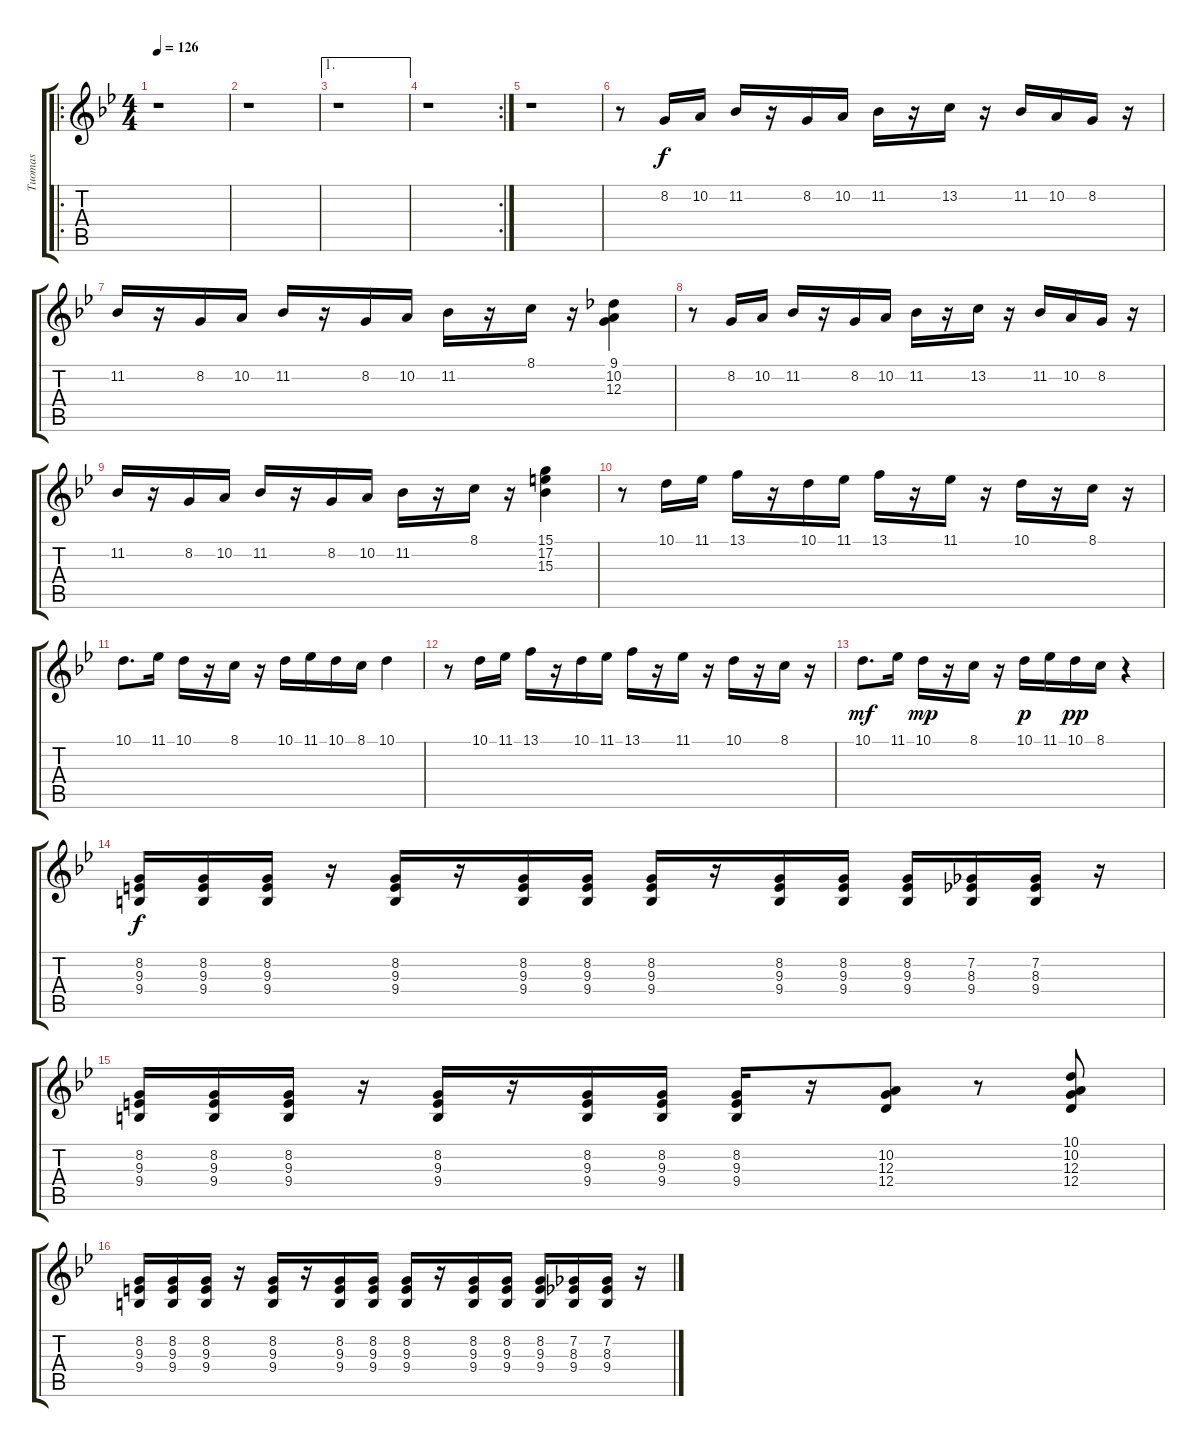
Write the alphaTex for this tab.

\track ("Tuomas" "Tuomas") {instrument stringensemble1}
\staff {score tabs}
\tuning (E4 B3 G3 D3 A2 E2) {hide}
\ro
\ts (4 4)
\tempo 126
\clef g2
\ks gminor
r.1{dy f} |
r.1 |
\ae 1
r.1 |
\rc 2
r.1 |
r.1 |
r.8{volume 15} 8.2.16 10.2.16 11.2.16 r.16 8.2.16 10.2.16 11.2.16 r.16 13.2.16 r.16 11.2.16 10.2.16 8.2.16 r.16 |
11.2.16 r.16 8.2.16 10.2.16 11.2.16 r.16 8.2.16 10.2.16 11.2.16 r.16 8.1.16 r.16 (9.1 10.2 12.3).4 |
r.8 8.2.16 10.2.16 11.2.16 r.16 8.2.16 10.2.16 11.2.16 r.16 13.2.16 r.16 11.2.16 10.2.16 8.2.16 r.16 |
11.2.16 r.16 8.2.16 10.2.16 11.2.16 r.16 8.2.16 10.2.16 11.2.16 r.16 8.1.16 r.16 (15.1 17.2 15.3).4 |
r.8 10.1.16 11.1.16 13.1.16 r.16 10.1.16 11.1.16 13.1.16 r.16 11.1.16 r.16 10.1.16 r.16 8.1.16 r.16 |
10.1.8{d} 11.1.16 10.1.16 r.16 8.1.16 r.16 10.1.16 11.1.16 10.1.16 8.1.16 10.1.4 |
r.8 10.1.16 11.1.16 13.1.16 r.16 10.1.16 11.1.16 13.1.16 r.16 11.1.16 r.16 10.1.16 r.16 8.1.16 r.16 |
10.1.8{d dy mf} 11.1.16 10.1.16{dy mp} r.16 8.1.16 r.16 10.1.16{dy p} 11.1.16 10.1.16{dy pp} 8.1.16 r.4 |
(8.2 9.3 9.4).16{dy f} (8.2 9.3 9.4).16 (8.2 9.3 9.4).16 r.16 (8.2 9.3 9.4).16 r.16 (8.2 9.3 9.4).16 (8.2 9.3 9.4).16 (8.2 9.3 9.4).16 r.16 (8.2 9.3 9.4).16 (8.2 9.3 9.4).16 (8.2 9.3 9.4).16 (7.2 8.3 9.4).16 (7.2 8.3 9.4).16 r.16 |
(8.2 9.3 9.4).16 (8.2 9.3 9.4).16 (8.2 9.3 9.4).16 r.16 (8.2 9.3 9.4).16 r.16 (8.2 9.3 9.4).16 (8.2 9.3 9.4).16 (8.2 9.3 9.4).16 r.16 (10.2 12.3 12.4).8 r.8 (10.1 10.2 12.3 12.4).8 |
(8.2 9.3 9.4).16 (8.2 9.3 9.4).16 (8.2 9.3 9.4).16 r.16 (8.2 9.3 9.4).16 r.16 (8.2 9.3 9.4).16 (8.2 9.3 9.4).16 (8.2 9.3 9.4).16 r.16 (8.2 9.3 9.4).16 (8.2 9.3 9.4).16 (8.2 9.3 9.4).16 (7.2 8.3 9.4).16 (7.2 8.3 9.4).16 r.16
